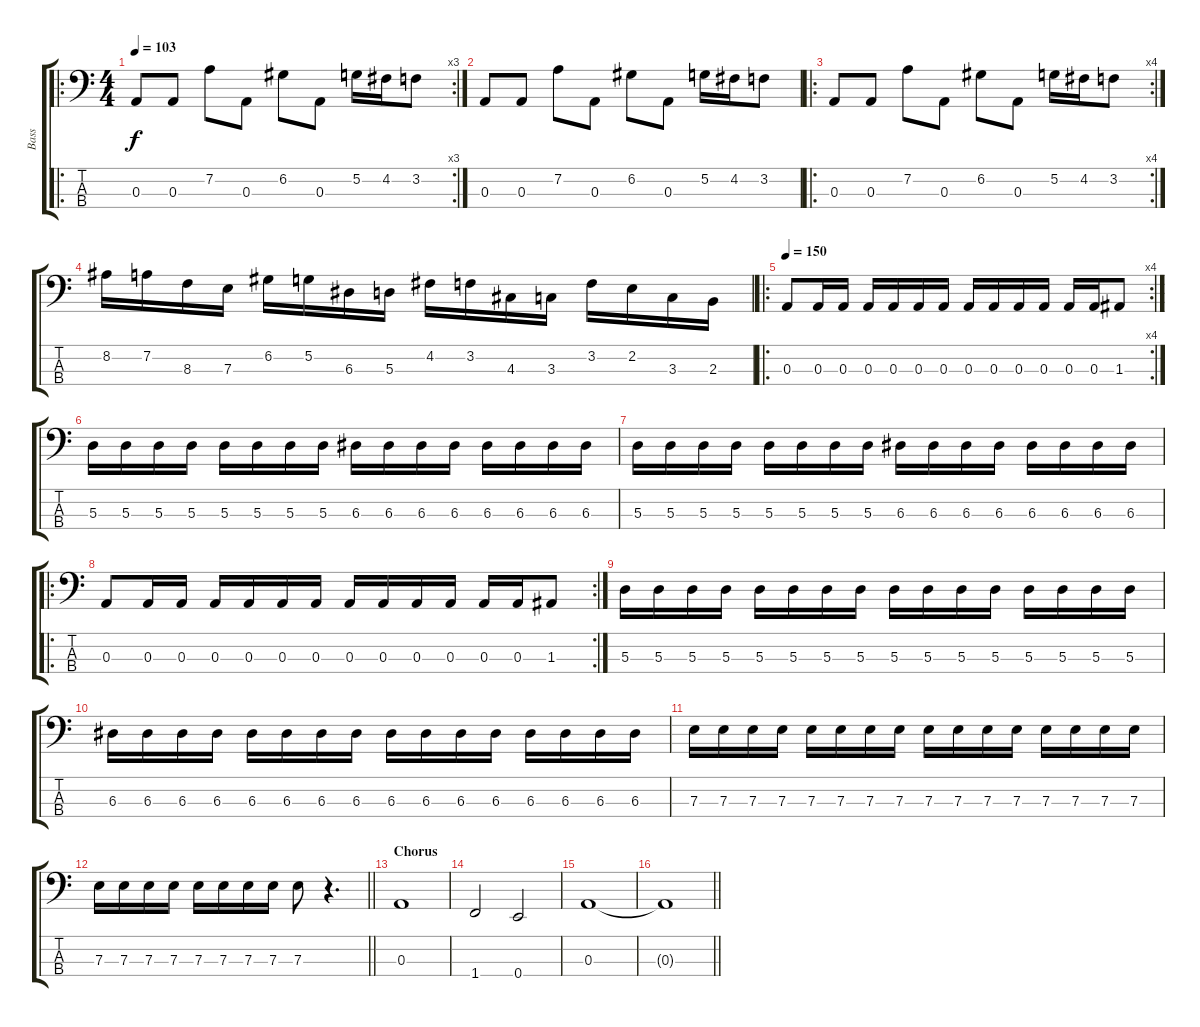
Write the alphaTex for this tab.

\track ("Bass" "Bass") {instrument electricbasspick}
\staff {score tabs}
\tuning (G2 D2 A1 E1) {hide}
\ro
\rc 3
\ts (4 4)
\tempo 103
\clef f4
\ks c
0.3.8{dy f} 0.3.8 7.2.8 0.3.8 6.2.8 0.3.8 5.2.16 4.2.16 3.2.8 |
0.3.8 0.3.8 7.2.8 0.3.8 6.2.8 0.3.8 5.2.16 4.2.16 3.2.8 |
\ro
\rc 4
0.3.8 0.3.8 7.2.8 0.3.8 6.2.8 0.3.8 5.2.16 4.2.16 3.2.8 |
8.2.16 7.2.16 8.3.16 7.3.16 6.2.16 5.2.16 6.3.16 5.3.16 4.2.16 3.2.16 4.3.16 3.3.16 3.2.16 2.2.16 3.3.16 2.3.16 |
\ro
\rc 4
\tempo 150
0.3.8 0.3.16 0.3.16 0.3.16 0.3.16 0.3.16 0.3.16 0.3.16 0.3.16 0.3.16 0.3.16 0.3.16 0.3.16 1.3.8 |
5.3.16 5.3.16 5.3.16 5.3.16 5.3.16 5.3.16 5.3.16 5.3.16 6.3.16 6.3.16 6.3.16 6.3.16 6.3.16 6.3.16 6.3.16 6.3.16 |
5.3.16 5.3.16 5.3.16 5.3.16 5.3.16 5.3.16 5.3.16 5.3.16 6.3.16 6.3.16 6.3.16 6.3.16 6.3.16 6.3.16 6.3.16 6.3.16 |
\ro
\rc 2
0.3.8 0.3.16 0.3.16 0.3.16 0.3.16 0.3.16 0.3.16 0.3.16 0.3.16 0.3.16 0.3.16 0.3.16 0.3.16 1.3.8 |
5.3.16 5.3.16 5.3.16 5.3.16 5.3.16 5.3.16 5.3.16 5.3.16 5.3.16 5.3.16 5.3.16 5.3.16 5.3.16 5.3.16 5.3.16 5.3.16 |
6.3.16 6.3.16 6.3.16 6.3.16 6.3.16 6.3.16 6.3.16 6.3.16 6.3.16 6.3.16 6.3.16 6.3.16 6.3.16 6.3.16 6.3.16 6.3.16 |
7.3.16 7.3.16 7.3.16 7.3.16 7.3.16 7.3.16 7.3.16 7.3.16 7.3.16 7.3.16 7.3.16 7.3.16 7.3.16 7.3.16 7.3.16 7.3.16 |
\barLineRight lightlight
7.3.16 7.3.16 7.3.16 7.3.16 7.3.16 7.3.16 7.3.16 7.3.16 7.3.8 r.4{d} |
\section ("" "Chorus")
0.3.1 |
1.4.2 0.4.2 |
0.3.1 |
\barLineRight lightlight
0.3{t}.1
